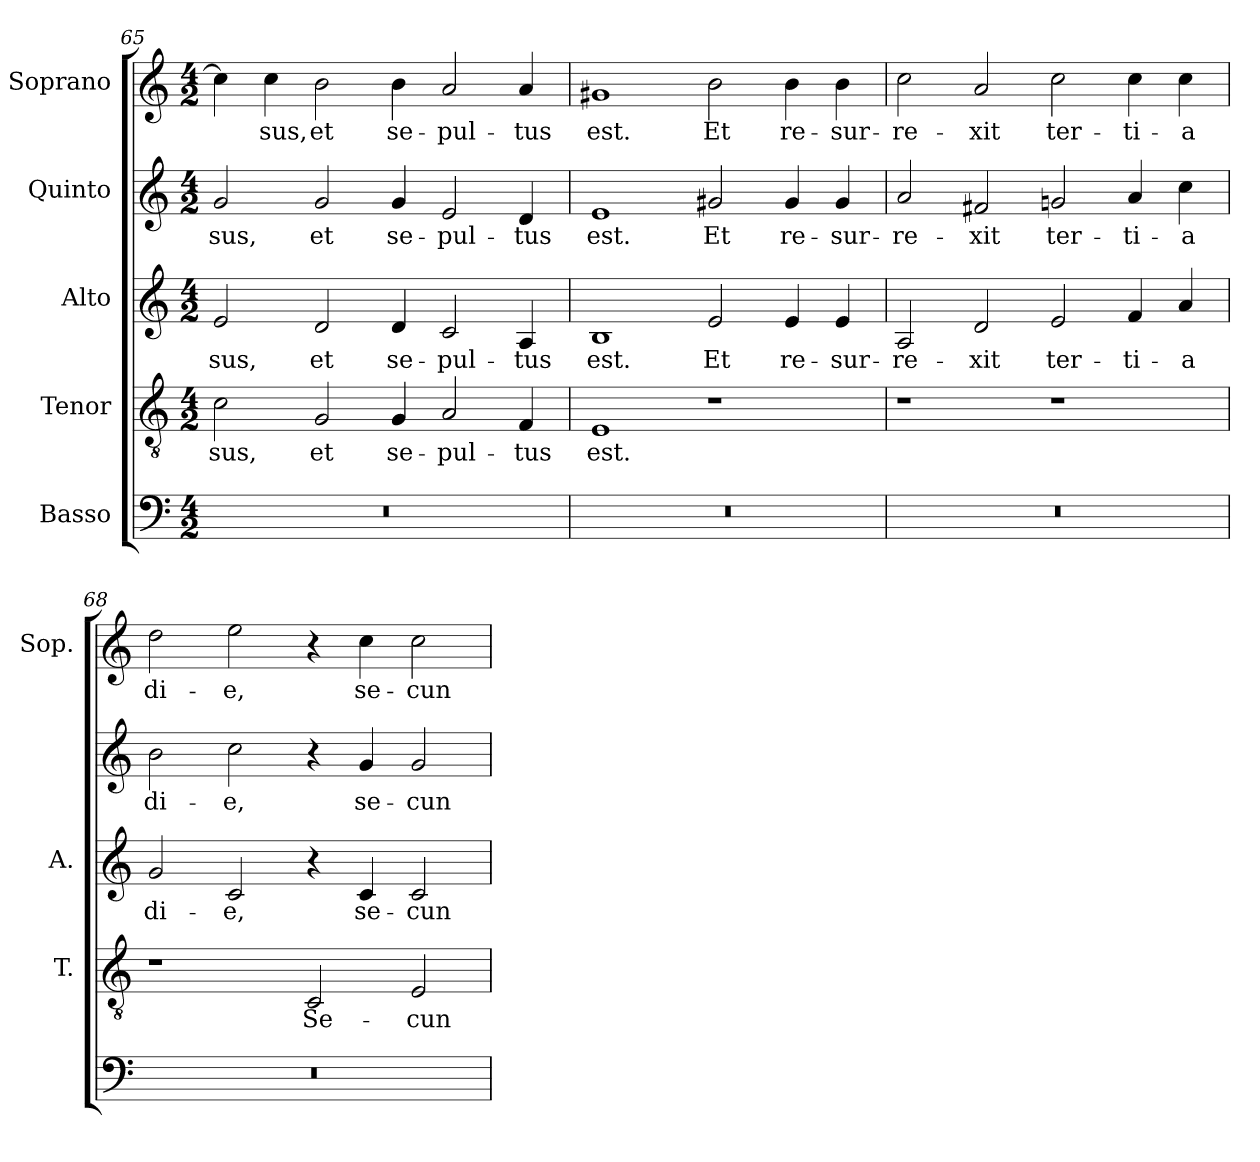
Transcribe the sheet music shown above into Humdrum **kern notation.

**kern	**kern	**text	**kern	**text	**kern	**text	**kern	**text
*part5	*part4	*part4	*part3	*part3	*part2	*part2	*part1	*part1
*staff5	*staff4	*staff4	*staff3	*staff3	*staff2	*staff2	*staff1	*staff1
*I"Basso	*I"Tenor	*	*I"Alto	*	*I"Quinto	*	*I"Soprano	*
*	*I'T.	*	*I'A.	*	*	*	*I'Sop.	*
!!LO:LB:g=z
*clefF4	*clefGv2	*	*clefG2	*	*clefG2	*	*clefG2	*
*	*ITrd7c12	*	*	*	*	*	*	*
*k[]	*k[]	*	*k[]	*	*k[]	*	*k[]	*
*C:	*C:	*	*C:	*	*C:	*	*C:	*
*M4/2	*M4/2	*	*M4/2	*	*M4/2	*	*M4/2	*
=65	=65	=65	=65	=65	=65	=65	=65	=65
!LO:N:vis=1	!	!	!	!	!	!	!	!
!	!	!LO:LY:b:color=#000000	!	!	!	!	!	!
!	!	!	!	!LO:LY:b:color=#000000	!	!	!	!
!	!	!	!	!	!	!LO:LY:b:color=#000000	!	!
0r	2Ci\	-sus,	2ei/	-sus,	2gi/	-sus,	4cci\]	.
!	!	!	!	!	!	!	!	!LO:LY:b:color=#000000
.	.	.	.	.	.	.	4cci\	-sus,
!	!	!LO:LY:b:color=#000000	!	!	!	!	!	!
!	!	!	!	!LO:LY:b:color=#000000	!	!	!	!
!	!	!	!	!	!	!LO:LY:b:color=#000000	!	!
!	!	!	!	!	!	!	!	!LO:LY:b:color=#000000
.	2GGi/	et	2di/	et	2gi/	et	2bi\	et
!	!	!LO:LY:b:color=#000000	!	!	!	!	!	!
!	!	!	!	!LO:LY:b:color=#000000	!	!	!	!
!	!	!	!	!	!	!LO:LY:b:color=#000000	!	!
!	!	!	!	!	!	!	!	!LO:LY:b:color=#000000
.	4GGi/	se-	4di/	se-	4gi/	se-	4bi\	se-
!	!	!LO:LY:b:color=#000000	!	!	!	!	!	!
!	!	!	!	!LO:LY:b:color=#000000	!	!	!	!
!	!	!	!	!	!	!LO:LY:b:color=#000000	!	!
!	!	!	!	!	!	!	!	!LO:LY:b:color=#000000
.	2AAi/	-pul-	2ci/	-pul-	2ei/	-pul-	2ai/	-pul-
!	!	!LO:LY:b:color=#000000	!	!	!	!	!	!
!	!	!	!	!LO:LY:b:color=#000000	!	!	!	!
!	!	!	!	!	!	!LO:LY:b:color=#000000	!	!
!	!	!	!	!	!	!	!	!LO:LY:b:color=#000000
.	4FFi/	-tus	4Ai/	-tus	4di/	-tus	4ai/	-tus
=66	=66	=66	=66	=66	=66	=66	=66	=66
!LO:N:vis=1	!	!	!	!	!	!	!	!
!	!	!LO:LY:b:color=#000000	!	!	!	!	!	!
!	!	!	!	!LO:LY:b:color=#000000	!	!	!	!
!	!	!	!	!	!	!LO:LY:b:color=#000000	!	!
!	!	!	!	!	!	!	!	!LO:LY:b:color=#000000
0r	1EEi	est.	1Bi	est.	1ei	est.	1g#Xi	est.
!	!	!	!	!LO:LY:b:color=#000000	!	!	!	!
!	!	!	!	!	!	!LO:LY:b:color=#000000	!	!
!	!	!	!	!	!	!	!	!LO:LY:b:color=#000000
.	1r	.	2ei/	Et	2g#Xi/	Et	2bi\	Et
!	!	!	!	!LO:LY:b:color=#000000	!	!	!	!
!	!	!	!	!	!	!LO:LY:b:color=#000000	!	!
!	!	!	!	!	!	!	!	!LO:LY:b:color=#000000
.	.	.	4ei/	re-	4g#i/	re-	4bi\	re-
!	!	!	!	!LO:LY:b:color=#000000	!	!	!	!
!	!	!	!	!	!	!LO:LY:b:color=#000000	!	!
!	!	!	!	!	!	!	!	!LO:LY:b:color=#000000
.	.	.	4ei/	-sur-	4g#i/	-sur-	4bi\	-sur-
=67	=67	=67	=67	=67	=67	=67	=67	=67
!LO:N:vis=1	!	!	!	!	!	!	!	!
!	!	!	!	!LO:LY:b:color=#000000	!	!	!	!
!	!	!	!	!	!	!LO:LY:b:color=#000000	!	!
!	!	!	!	!	!	!	!	!LO:LY:b:color=#000000
0r	1r	.	2Ai/	-re-	2ai/	-re-	2cci\	-re-
!	!	!	!	!LO:LY:b:color=#000000	!	!	!	!
!	!	!	!	!	!	!LO:LY:b:color=#000000	!	!
!	!	!	!	!	!	!	!	!LO:LY:b:color=#000000
.	.	.	2di/	-xit	2f#Xi/	-xit	2ai/	-xit
!	!	!	!	!LO:LY:b:color=#000000	!	!	!	!
!	!	!	!	!	!	!LO:LY:b:color=#000000	!	!
!	!	!	!	!	!	!	!	!LO:LY:b:color=#000000
.	1r	.	2ei/	ter-	2gni/	ter-	2cci\	ter-
!	!	!	!	!LO:LY:b:color=#000000	!	!	!	!
!	!	!	!	!	!	!LO:LY:b:color=#000000	!	!
!	!	!	!	!	!	!	!	!LO:LY:b:color=#000000
.	.	.	4fi/	-ti-	4ai/	-ti-	4cci\	-ti-
!	!	!	!	!LO:LY:b:color=#000000	!	!	!	!
!	!	!	!	!	!	!LO:LY:b:color=#000000	!	!
!	!	!	!	!	!	!	!	!LO:LY:b:color=#000000
.	.	.	4ai/	-a	4cci\	-a	4cci\	-a
=68	=68	=68	=68	=68	=68	=68	=68	=68
!LO:N:vis=1	!	!	!	!	!	!	!	!
!	!	!	!	!LO:LY:b:color=#000000	!	!	!	!
!	!	!	!	!	!	!LO:LY:b:color=#000000	!	!
!	!	!	!	!	!	!	!	!LO:LY:b:color=#000000
0r	1r	.	2gi/	di-	2bi\	di-	2ddi\	di-
!	!	!	!	!LO:LY:b:color=#000000	!	!	!	!
!	!	!	!	!	!	!LO:LY:b:color=#000000	!	!
!	!	!	!	!	!	!	!	!LO:LY:b:color=#000000
.	.	.	2ci/	-e,	2cci\	-e,	2eei\	-e,
!	!	!LO:LY:b:color=#000000	!	!	!	!	!	!
.	2CCi/	Se-	4r	.	4r	.	4r	.
!	!	!	!	!LO:LY:b:color=#000000	!	!	!	!
!	!	!	!	!	!	!LO:LY:b:color=#000000	!	!
!	!	!	!	!	!	!	!	!LO:LY:b:color=#000000
.	.	.	4ci/	se-	4gi/	se-	4cci\	se-
!	!	!LO:LY:b:color=#000000	!	!	!	!	!	!
!	!	!	!	!LO:LY:b:color=#000000	!	!	!	!
!	!	!	!	!	!	!LO:LY:b:color=#000000	!	!
!	!	!	!	!	!	!	!	!LO:LY:b:color=#000000
.	2EEi/	-cun-	2ci/	-cun-	2gi/	-cun-	2cci\	-cun-
=	=	=	=	=	=	=	=	=
*-	*-	*-	*-	*-	*-	*-	*-	*-
